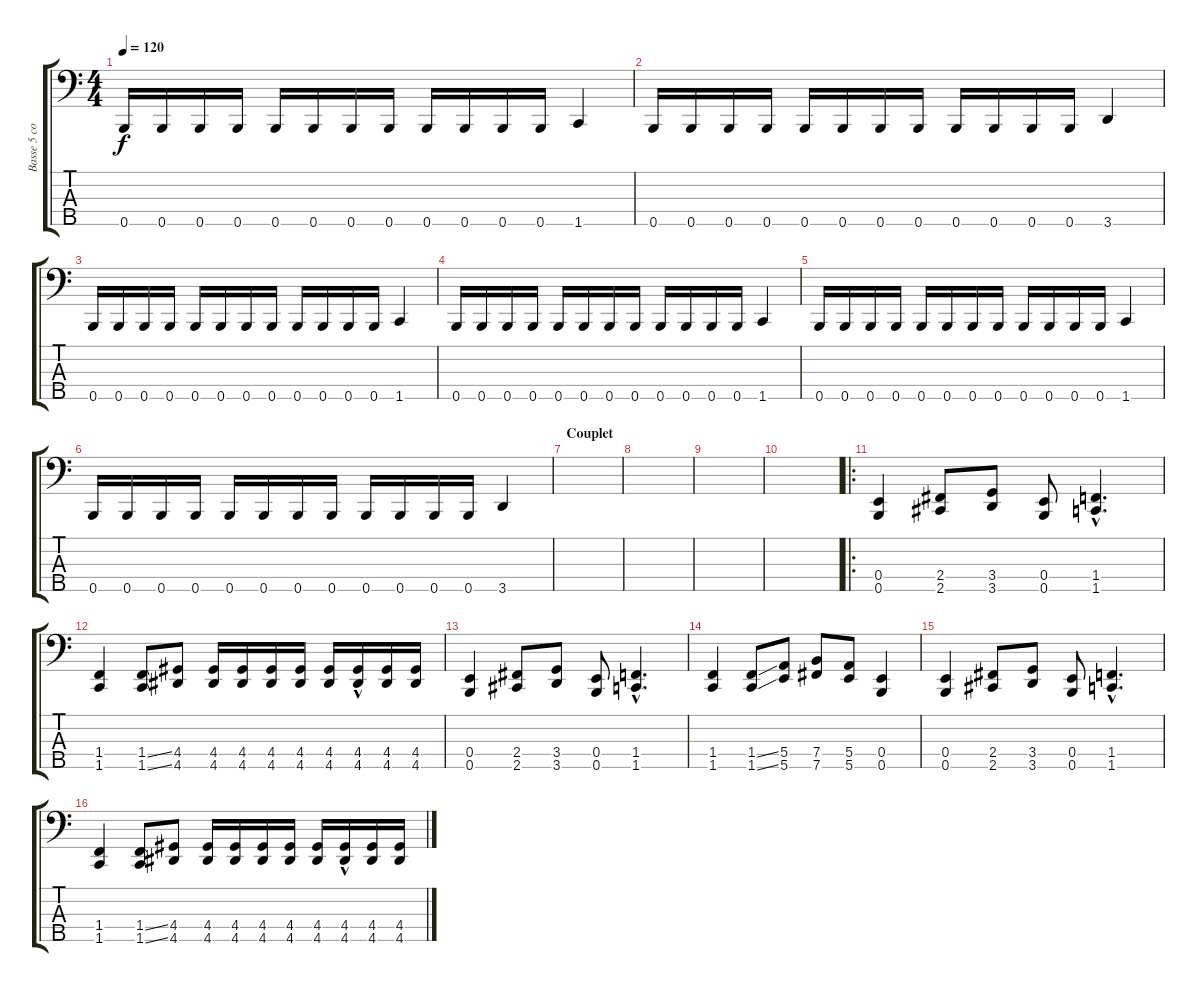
\track ("Basse 5 cordes B1" "Basse 5 co") {instrument slapbass1}
\staff {score tabs}
\tuning (G2 D2 A1 E1 B0) {hide}
\ts (4 4)
\tempo 120
\clef f4
\ks c
0.5.16{dy f} 0.5.16 0.5.16 0.5.16 0.5.16 0.5.16 0.5.16 0.5.16 0.5.16 0.5.16 0.5.16 0.5.16 1.5.4 |
0.5.16 0.5.16 0.5.16 0.5.16 0.5.16 0.5.16 0.5.16 0.5.16 0.5.16 0.5.16 0.5.16 0.5.16 3.5.4 |
0.5.16 0.5.16 0.5.16 0.5.16 0.5.16 0.5.16 0.5.16 0.5.16 0.5.16 0.5.16 0.5.16 0.5.16 1.5.4 |
0.5.16 0.5.16 0.5.16 0.5.16 0.5.16 0.5.16 0.5.16 0.5.16 0.5.16 0.5.16 0.5.16 0.5.16 1.5.4 |
0.5.16 0.5.16 0.5.16 0.5.16 0.5.16 0.5.16 0.5.16 0.5.16 0.5.16 0.5.16 0.5.16 0.5.16 1.5.4 |
0.5.16 0.5.16 0.5.16 0.5.16 0.5.16 0.5.16 0.5.16 0.5.16 0.5.16 0.5.16 0.5.16 0.5.16 3.5.4 |
\section ("" "Couplet")
|
|
|
|
\ro
(0.4 0.5).4 (2.4 2.5).8 (3.4 3.5).8 (0.4 0.5).8 (1.4{hac} 1.5{hac}).4{d} |
(1.4 1.5).4 (1.4{ss} 1.5{ss}).8 (4.4 4.5).8 (4.4 4.5).16 (4.4 4.5).16 (4.4 4.5).16 (4.4 4.5).16 (4.4 4.5).16 (4.4{hac} 4.5).16 (4.4 4.5).16 (4.4 4.5).16 |
(0.4 0.5).4 (2.4 2.5).8 (3.4 3.5).8 (0.4 0.5).8 (1.4{hac} 1.5{hac}).4{d} |
(1.4 1.5).4 (1.4{ss} 1.5{ss}).8 (5.4 5.5).8 (7.4 7.5).8 (5.4 5.5).8 (0.4 0.5).4 |
(0.4 0.5).4 (2.4 2.5).8 (3.4 3.5).8 (0.4 0.5).8 (1.4{hac} 1.5{hac}).4{d} |
(1.4 1.5).4 (1.4{ss} 1.5{ss}).8 (4.4 4.5).8 (4.4 4.5).16 (4.4 4.5).16 (4.4 4.5).16 (4.4 4.5).16 (4.4 4.5).16 (4.4{hac} 4.5).16 (4.4 4.5).16 (4.4 4.5).16
